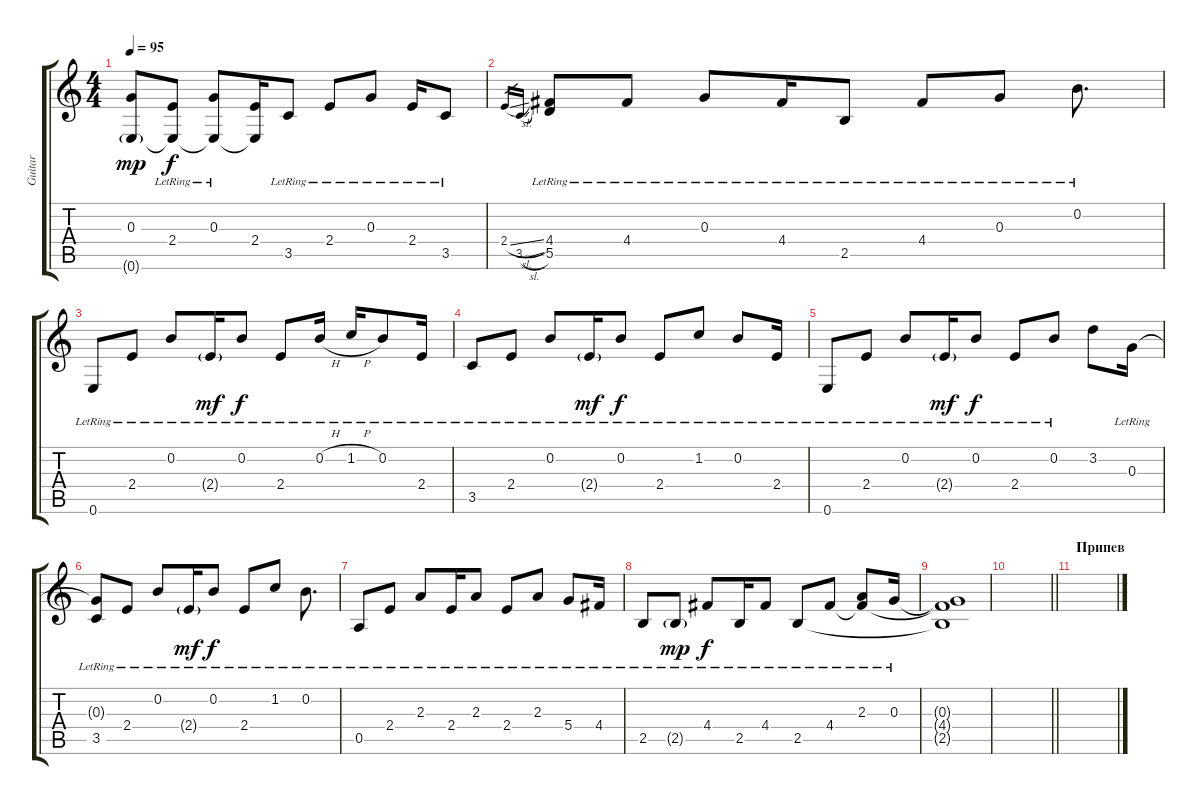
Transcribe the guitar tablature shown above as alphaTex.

\track ("Guitar" "Guitar") {instrument electricguitarclean}
\staff {score tabs}
\tuning (E4 B3 G3 D3 A2 E2) {hide}
\ts (4 4)
\tempo 95
\clef g2
\ks c
(0.3{t} 0.6{g}).8{dy mp} (2.4{lr} 0.6{t}).8{dy f} (0.3{lr} 0.6{t}).8 (2.4 0.6{t}).16 3.5{lr}.8 2.4{lr}.8 0.3{lr}.8 2.4{lr}.16 3.5{lr}.8 |
2.4{sl}.16{gr} 3.5{sl}.16{gr} (4.4{lr} 5.5{lr}).8 4.4{lr}.8 0.3{lr}.8 4.4{lr}.16 2.5{lr}.8 4.4{lr}.8 0.3{lr}.8 0.2{lr}.8{d} |
0.6{lr}.8 2.4{lr}.8 0.2{lr}.8 2.4{g lr}.16{dy mf} 0.2{lr}.8{dy f} 2.4{lr}.8 0.2{h lr}.16 1.2{h lr}.16 0.2{lr}.8 2.4{lr}.16 |
3.5{lr}.8 2.4{lr}.8 0.2{lr}.8 2.4{g lr}.16{dy mf} 0.2{lr}.8{dy f} 2.4{lr}.8 1.2{lr}.8 0.2{lr}.8 2.4{lr}.16 |
0.6{lr}.8 2.4{lr}.8 0.2{lr}.8 2.4{g lr}.16{dy mf} 0.2{lr}.8{dy f} 2.4{lr}.8 0.2{lr}.8 3.2.8 0.3{lr}.16 |
(0.3{t} 3.5{lr}).8 2.4{lr}.8 0.2{lr}.8 2.4{g lr}.16{dy mf} 0.2{lr}.8{dy f} 2.4{lr}.8 1.2{lr}.8 0.2{lr}.8{d} |
0.5{lr}.8 2.4{lr}.8 2.3{lr}.8 2.4{lr}.16 2.3{lr}.8 2.4{lr}.8 2.3{lr}.8 5.4{lr}.8 4.4{lr}.16 |
2.5{lr}.8 2.5{g lr}.8{dy mp} 4.4{lr}.8{dy f} 2.5{lr}.16 4.4{lr}.8 2.5{lr}.8 4.4{lr}.8 (2.3{lr} 4.4{t}).8 0.3{lr}.16 |
(0.3{t} 4.4{t} 2.5{t}).1 |
\barLineRight lightlight
|
\section ("" "Припев")
